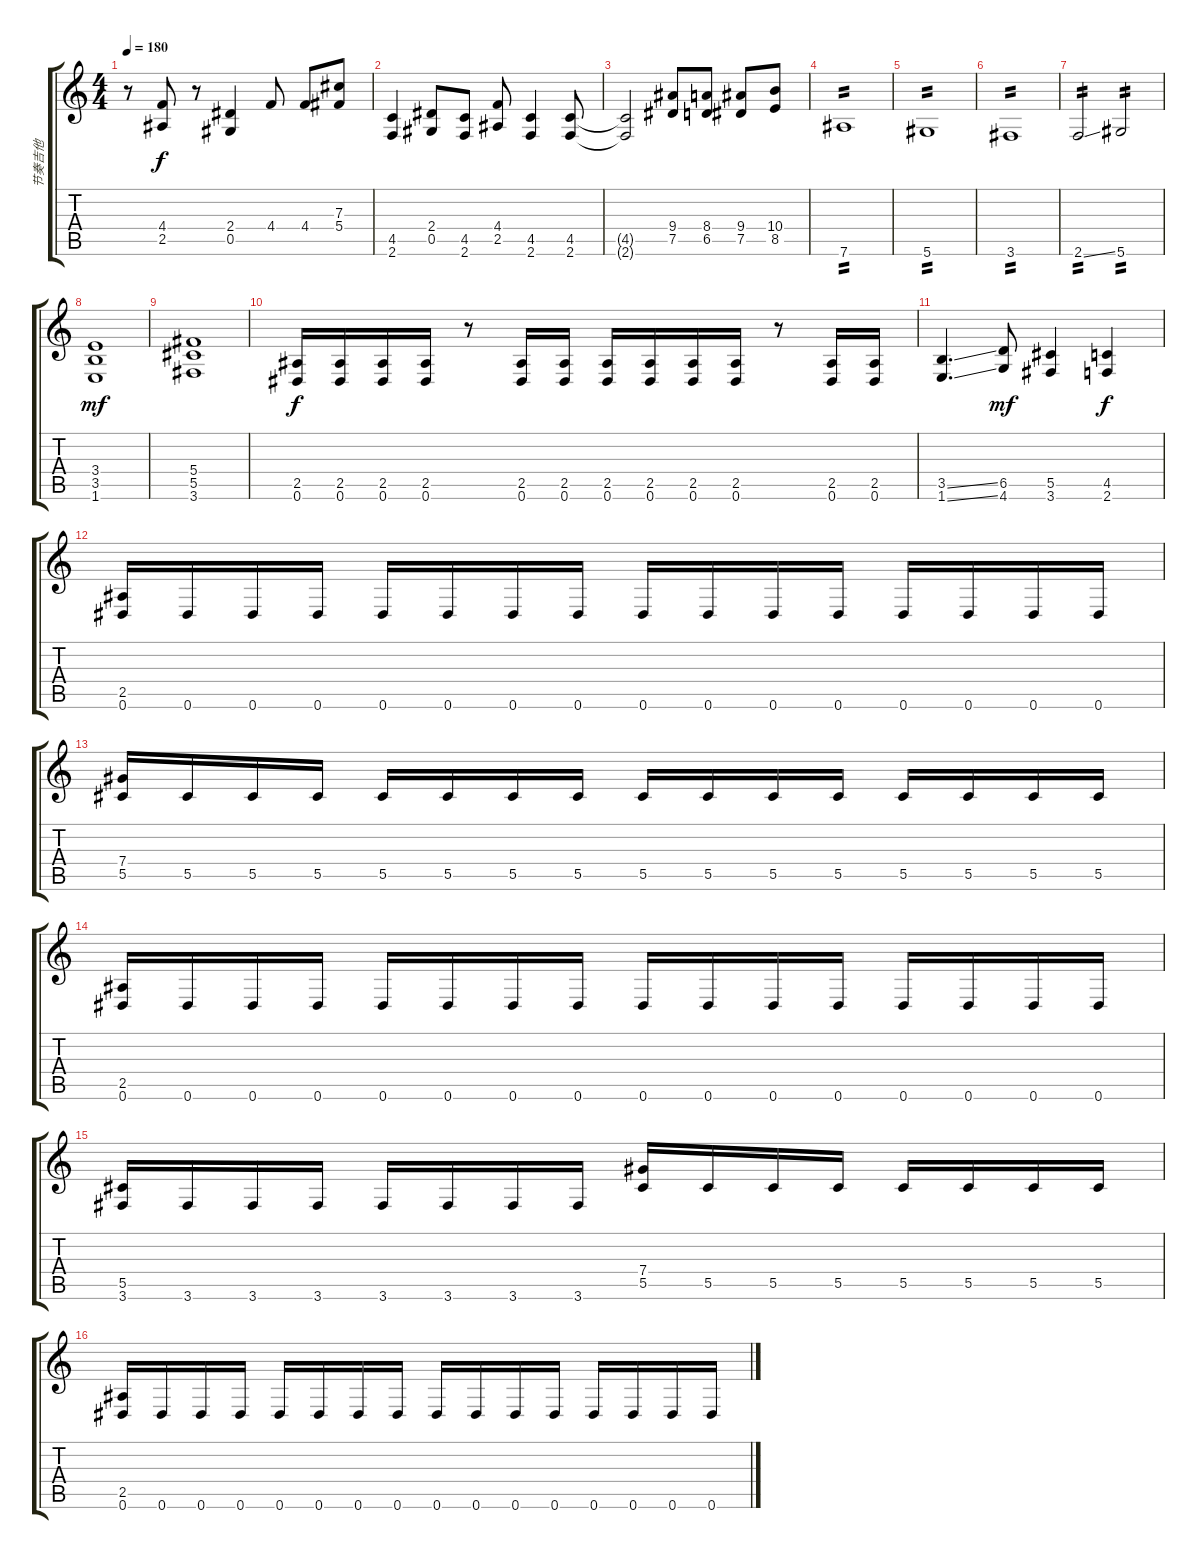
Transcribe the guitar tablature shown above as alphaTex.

\track ("节奏吉他" "节奏吉他") {instrument distortionguitar}
\staff {score tabs}
\tuning (Eb4 Bb3 Gb3 Db3 Ab2 Eb2) {hide}
\ts (4 4)
\tempo 180
\clef g2
\ks c
r.8{dy f} (4.4 2.5).8 r.8 (2.4 0.5).4 4.4.8 4.4.8 (7.3 5.4).8 |
(4.5 2.6).4 (2.4 0.5).8 (4.5 2.6).8 (4.4 2.5).8 (4.5 2.6).4 (4.5 2.6).8 |
(4.5{t} 2.6{t}).2 (9.4 7.5).8 (8.4 6.5).8 (9.4 7.5).8 (10.4 8.5).8 |
7.6.1{tp 2} |
5.6.1{tp 2} |
3.6.1{tp 2} |
2.6{ss}.2{tp 2} 5.6.2{tp 2} |
(3.4 3.5 1.6).1{dy mf} |
(5.4 5.5 3.6).1 |
(2.5 0.6).16{dy f} (2.5 0.6).16 (2.5 0.6).16 (2.5 0.6).16 r.8 (2.5 0.6).16 (2.5 0.6).16 (2.5 0.6).16 (2.5 0.6).16 (2.5 0.6).16 (2.5 0.6).16 r.8 (2.5 0.6).16 (2.5 0.6).16 |
(3.5{ss} 1.6{ss}).4{d} (6.5 4.6).8{dy mf} (5.5 3.6).4 (4.5 2.6).4{dy f} |
(2.5 0.6).16 0.6.16 0.6.16 0.6.16 0.6.16 0.6.16 0.6.16 0.6.16 0.6.16 0.6.16 0.6.16 0.6.16 0.6.16 0.6.16 0.6.16 0.6.16 |
(7.4 5.5).16 5.5.16 5.5.16 5.5.16 5.5.16 5.5.16 5.5.16 5.5.16 5.5.16 5.5.16 5.5.16 5.5.16 5.5.16 5.5.16 5.5.16 5.5.16 |
(2.5 0.6).16 0.6.16 0.6.16 0.6.16 0.6.16 0.6.16 0.6.16 0.6.16 0.6.16 0.6.16 0.6.16 0.6.16 0.6.16 0.6.16 0.6.16 0.6.16 |
(5.5 3.6).16 3.6.16 3.6.16 3.6.16 3.6.16 3.6.16 3.6.16 3.6.16 (7.4 5.5).16 5.5.16 5.5.16 5.5.16 5.5.16 5.5.16 5.5.16 5.5.16 |
(2.5 0.6).16 0.6.16 0.6.16 0.6.16 0.6.16 0.6.16 0.6.16 0.6.16 0.6.16 0.6.16 0.6.16 0.6.16 0.6.16 0.6.16 0.6.16 0.6.16
